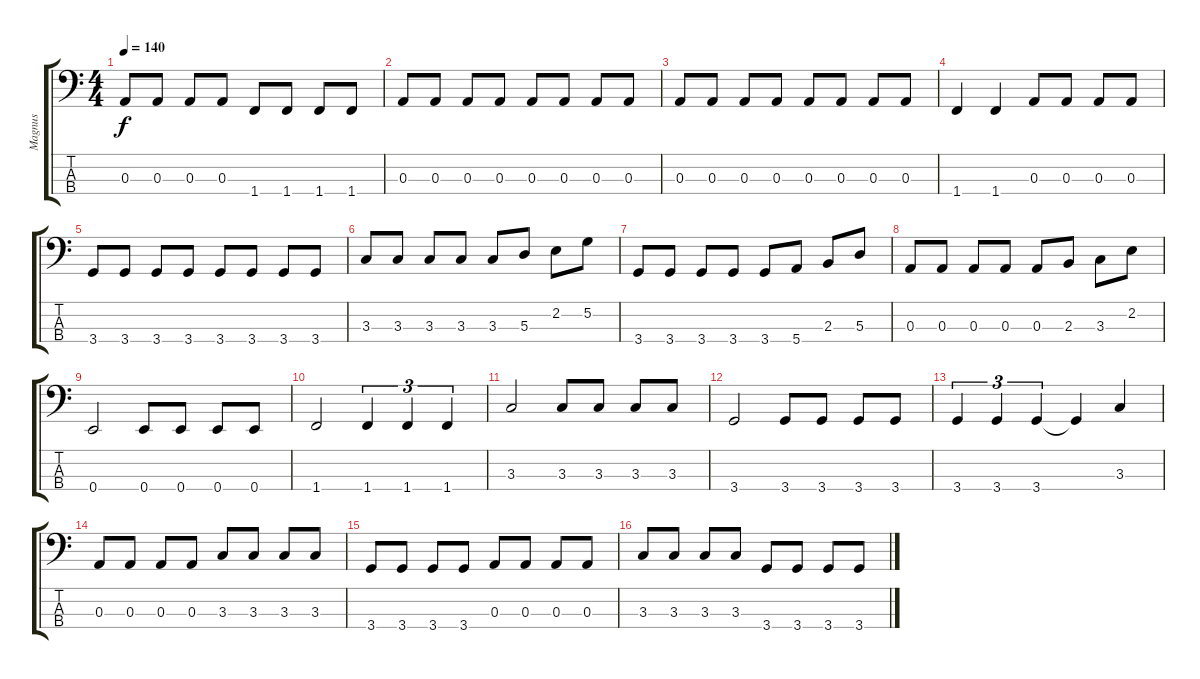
\track ("Magnus" "Magnus") {instrument electricbassfinger}
\staff {score tabs}
\tuning (G2 D2 A1 E1) {hide}
\ts (4 4)
\tempo 140
\clef f4
\ks c
0.3.8{dy f} 0.3.8 0.3.8 0.3.8 1.4.8 1.4.8 1.4.8 1.4.8 |
0.3.8 0.3.8 0.3.8 0.3.8 0.3.8 0.3.8 0.3.8 0.3.8 |
0.3.8 0.3.8 0.3.8 0.3.8 0.3.8 0.3.8 0.3.8 0.3.8 |
1.4.4 1.4.4 0.3.8 0.3.8 0.3.8 0.3.8 |
3.4.8 3.4.8 3.4.8 3.4.8 3.4.8 3.4.8 3.4.8 3.4.8 |
3.3.8 3.3.8 3.3.8 3.3.8 3.3.8 5.3.8 2.2.8 5.2.8 |
3.4.8 3.4.8 3.4.8 3.4.8 3.4.8 5.4.8 2.3.8 5.3.8 |
0.3.8 0.3.8 0.3.8 0.3.8 0.3.8 2.3.8 3.3.8 2.2.8 |
0.4.2 0.4.8 0.4.8 0.4.8 0.4.8 |
1.4.2 1.4.4{tu (3 2)} 1.4.4{tu (3 2)} 1.4.4{tu (3 2)} |
3.3.2 3.3.8 3.3.8 3.3.8 3.3.8 |
3.4.2 3.4.8 3.4.8 3.4.8 3.4.8 |
3.4.4{tu (3 2)} 3.4.4{tu (3 2)} 3.4.4{tu (3 2)} 3.4{t}.4 3.3.4 |
0.3.8 0.3.8 0.3.8 0.3.8 3.3.8 3.3.8 3.3.8 3.3.8 |
3.4.8 3.4.8 3.4.8 3.4.8 0.3.8 0.3.8 0.3.8 0.3.8 |
3.3.8 3.3.8 3.3.8 3.3.8 3.4.8 3.4.8 3.4.8 3.4.8
